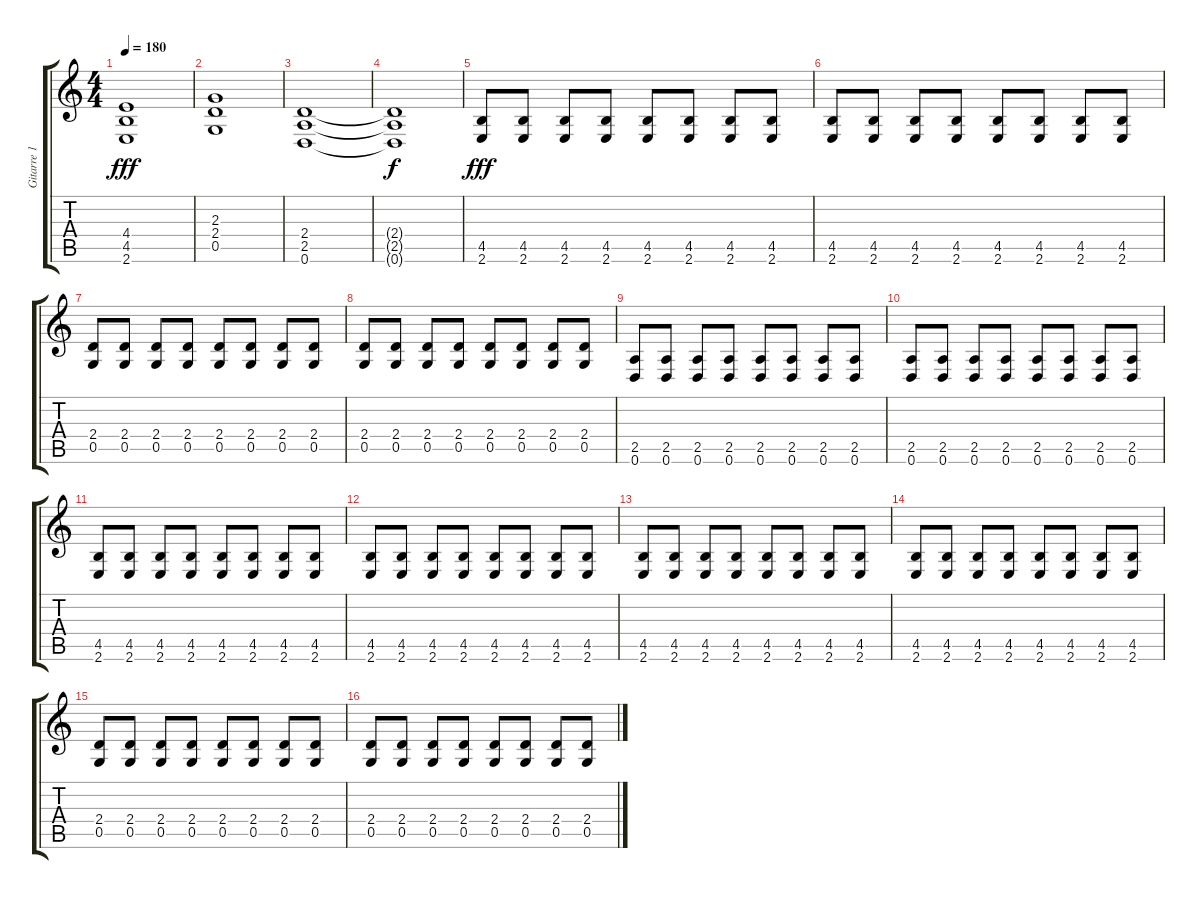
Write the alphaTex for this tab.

\track ("Gitarre 1" "Gitarre 1") {instrument overdrivenguitar}
\staff {score tabs}
\tuning (D4 A3 F3 C3 G2 D2) {hide}
\ts (4 4)
\tempo 180
\clef g2
\ks c
(4.4 4.5 2.6).1{dy fff} |
(2.3 2.4 0.5).1 |
(2.4 2.5 0.6).1 |
(2.4{t} 2.5{t} 0.6{t}).1{dy f} |
(4.5 2.6).8{dy fff} (4.5 2.6).8 (4.5 2.6).8 (4.5 2.6).8 (4.5 2.6).8 (4.5 2.6).8 (4.5 2.6).8 (4.5 2.6).8 |
(4.5 2.6).8 (4.5 2.6).8 (4.5 2.6).8 (4.5 2.6).8 (4.5 2.6).8 (4.5 2.6).8 (4.5 2.6).8 (4.5 2.6).8 |
(2.4 0.5).8 (2.4 0.5).8 (2.4 0.5).8 (2.4 0.5).8 (2.4 0.5).8 (2.4 0.5).8 (2.4 0.5).8 (2.4 0.5).8 |
(2.4 0.5).8 (2.4 0.5).8 (2.4 0.5).8 (2.4 0.5).8 (2.4 0.5).8 (2.4 0.5).8 (2.4 0.5).8 (2.4 0.5).8 |
(2.5 0.6).8 (2.5 0.6).8 (2.5 0.6).8 (2.5 0.6).8 (2.5 0.6).8 (2.5 0.6).8 (2.5 0.6).8 (2.5 0.6).8 |
(2.5 0.6).8 (2.5 0.6).8 (2.5 0.6).8 (2.5 0.6).8 (2.5 0.6).8 (2.5 0.6).8 (2.5 0.6).8 (2.5 0.6).8 |
(4.5 2.6).8 (4.5 2.6).8 (4.5 2.6).8 (4.5 2.6).8 (4.5 2.6).8 (4.5 2.6).8 (4.5 2.6).8 (4.5 2.6).8 |
(4.5 2.6).8 (4.5 2.6).8 (4.5 2.6).8 (4.5 2.6).8 (4.5 2.6).8 (4.5 2.6).8 (4.5 2.6).8 (4.5 2.6).8 |
(4.5 2.6).8 (4.5 2.6).8 (4.5 2.6).8 (4.5 2.6).8 (4.5 2.6).8 (4.5 2.6).8 (4.5 2.6).8 (4.5 2.6).8 |
(4.5 2.6).8 (4.5 2.6).8 (4.5 2.6).8 (4.5 2.6).8 (4.5 2.6).8 (4.5 2.6).8 (4.5 2.6).8 (4.5 2.6).8 |
(2.4 0.5).8 (2.4 0.5).8 (2.4 0.5).8 (2.4 0.5).8 (2.4 0.5).8 (2.4 0.5).8 (2.4 0.5).8 (2.4 0.5).8 |
(2.4 0.5).8 (2.4 0.5).8 (2.4 0.5).8 (2.4 0.5).8 (2.4 0.5).8 (2.4 0.5).8 (2.4 0.5).8 (2.4 0.5).8
